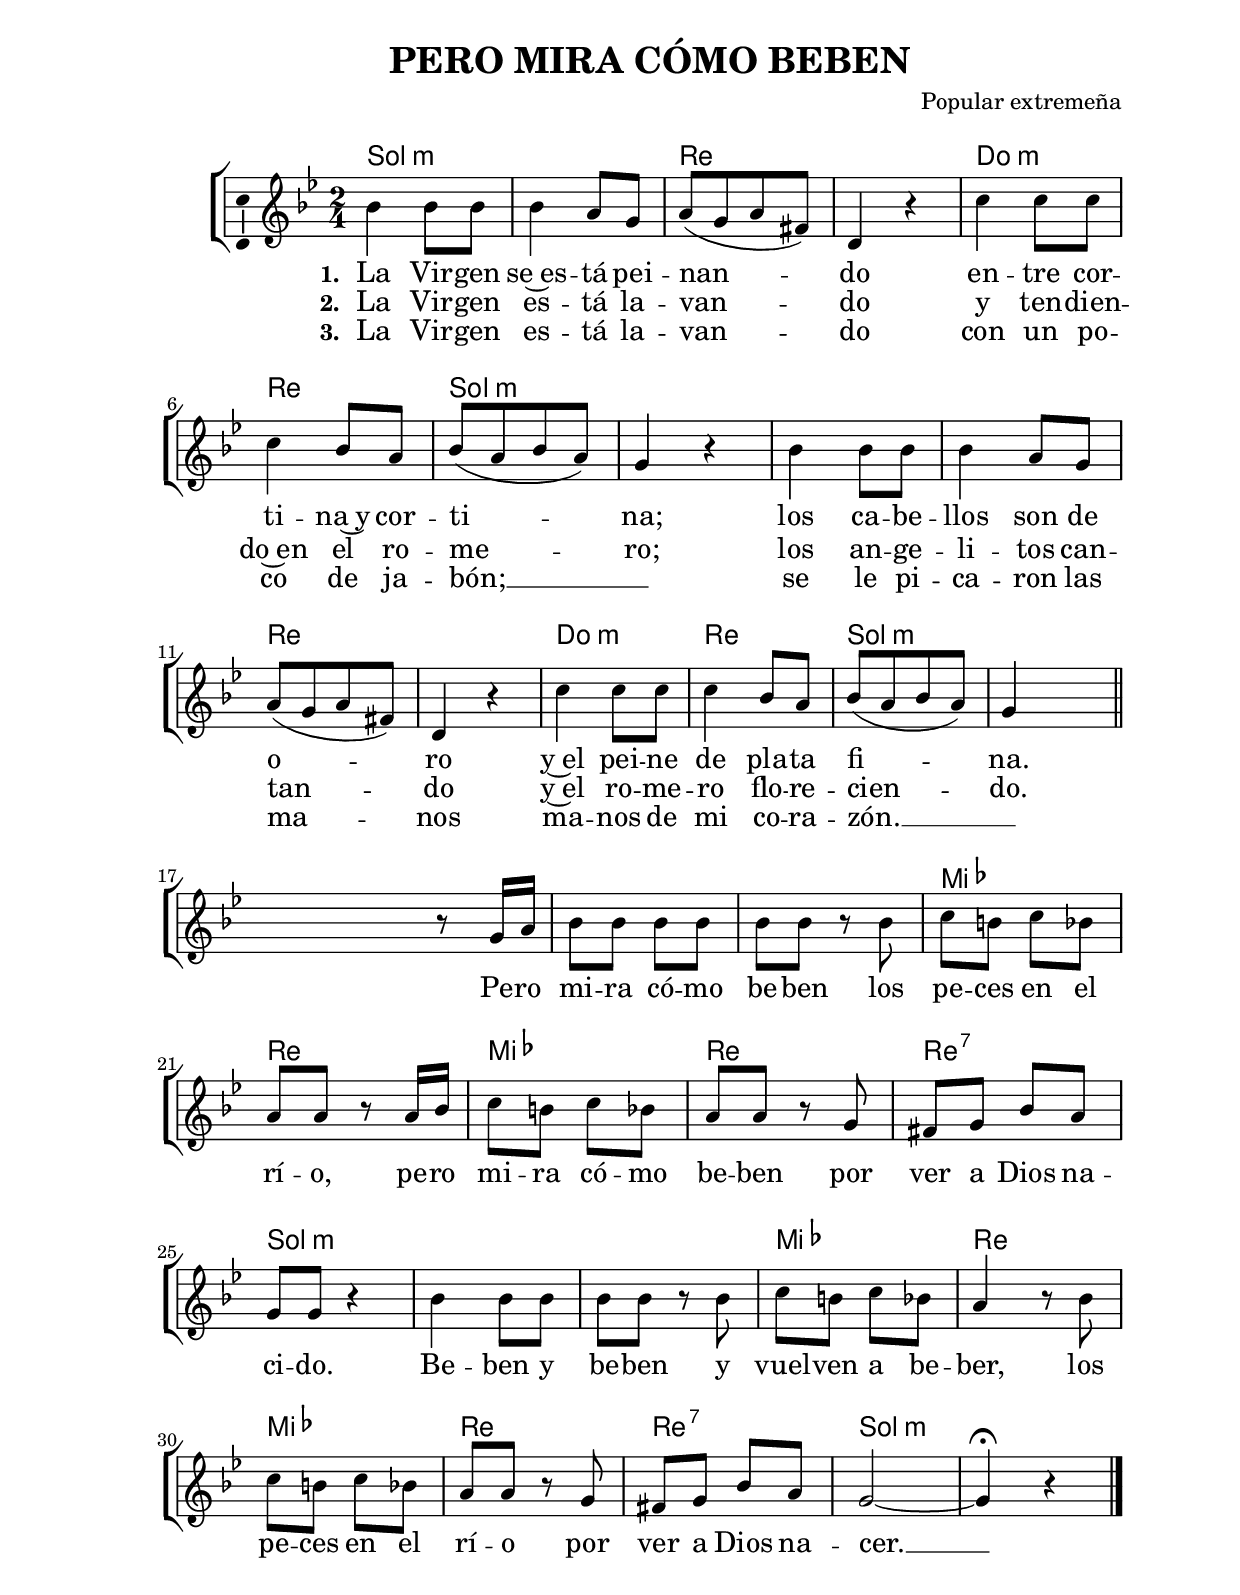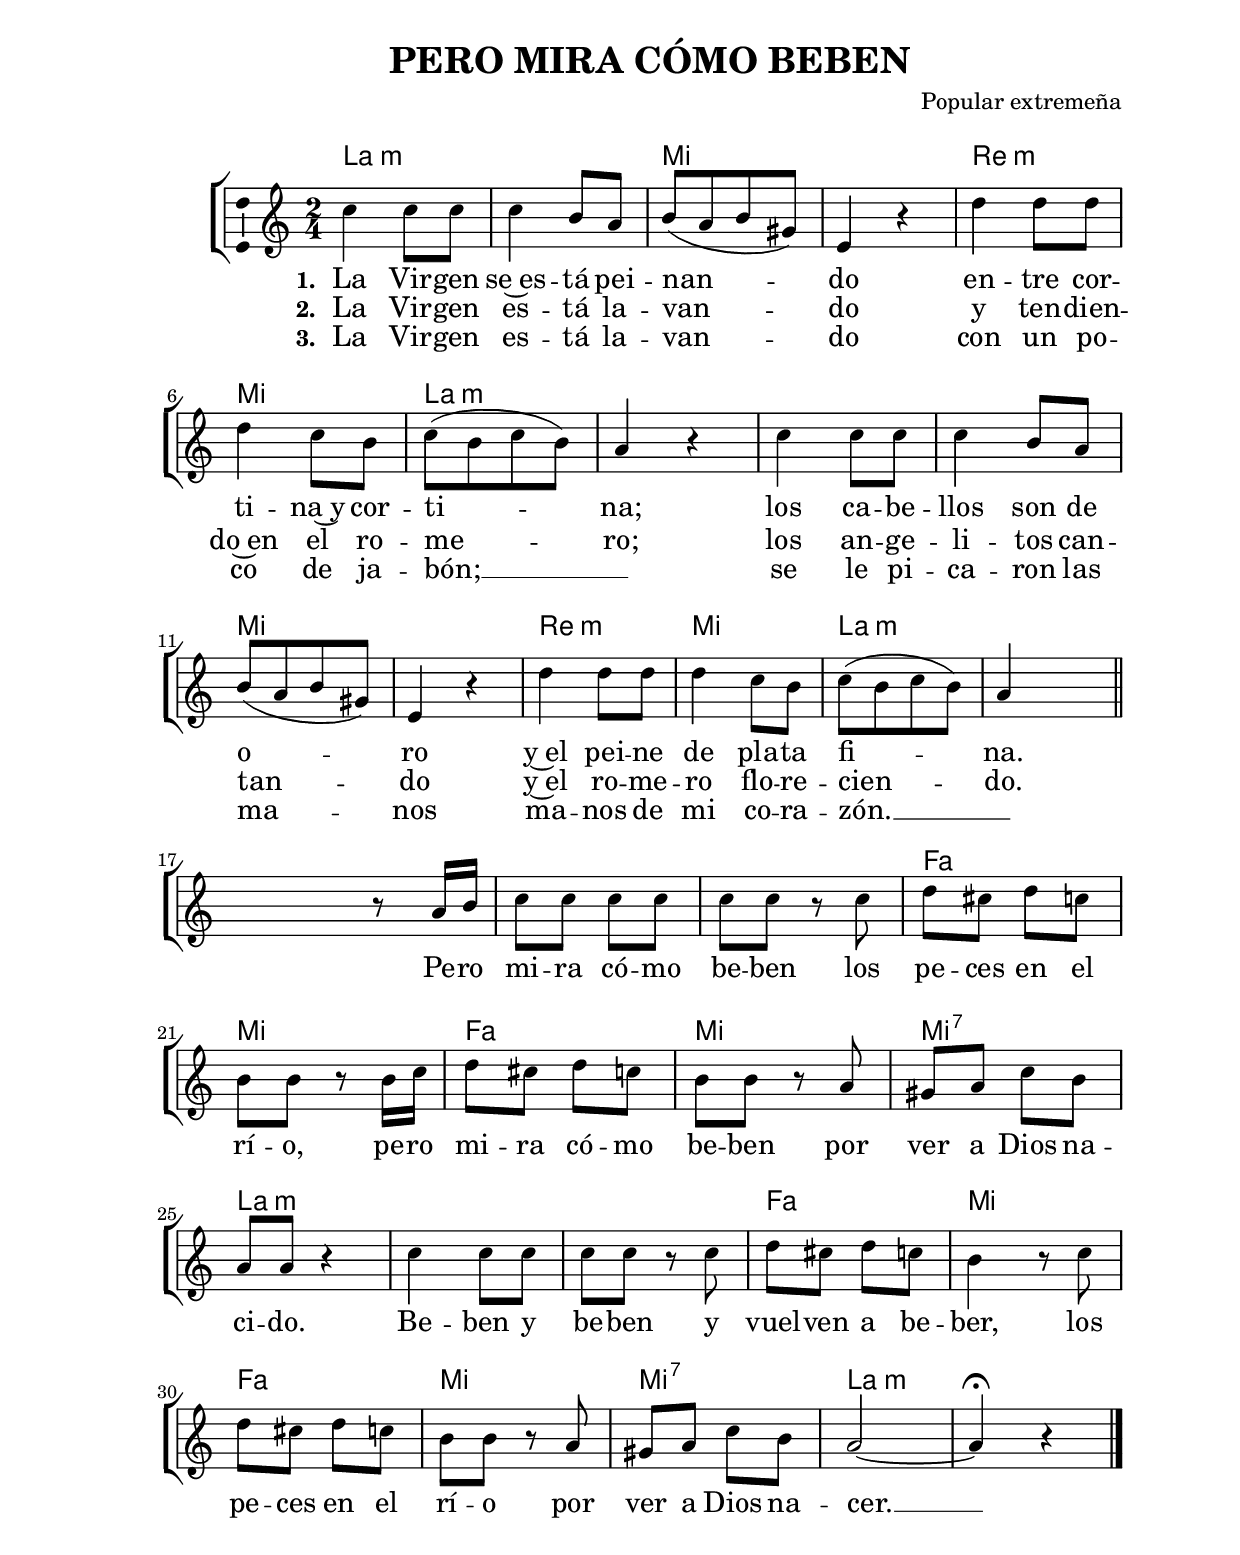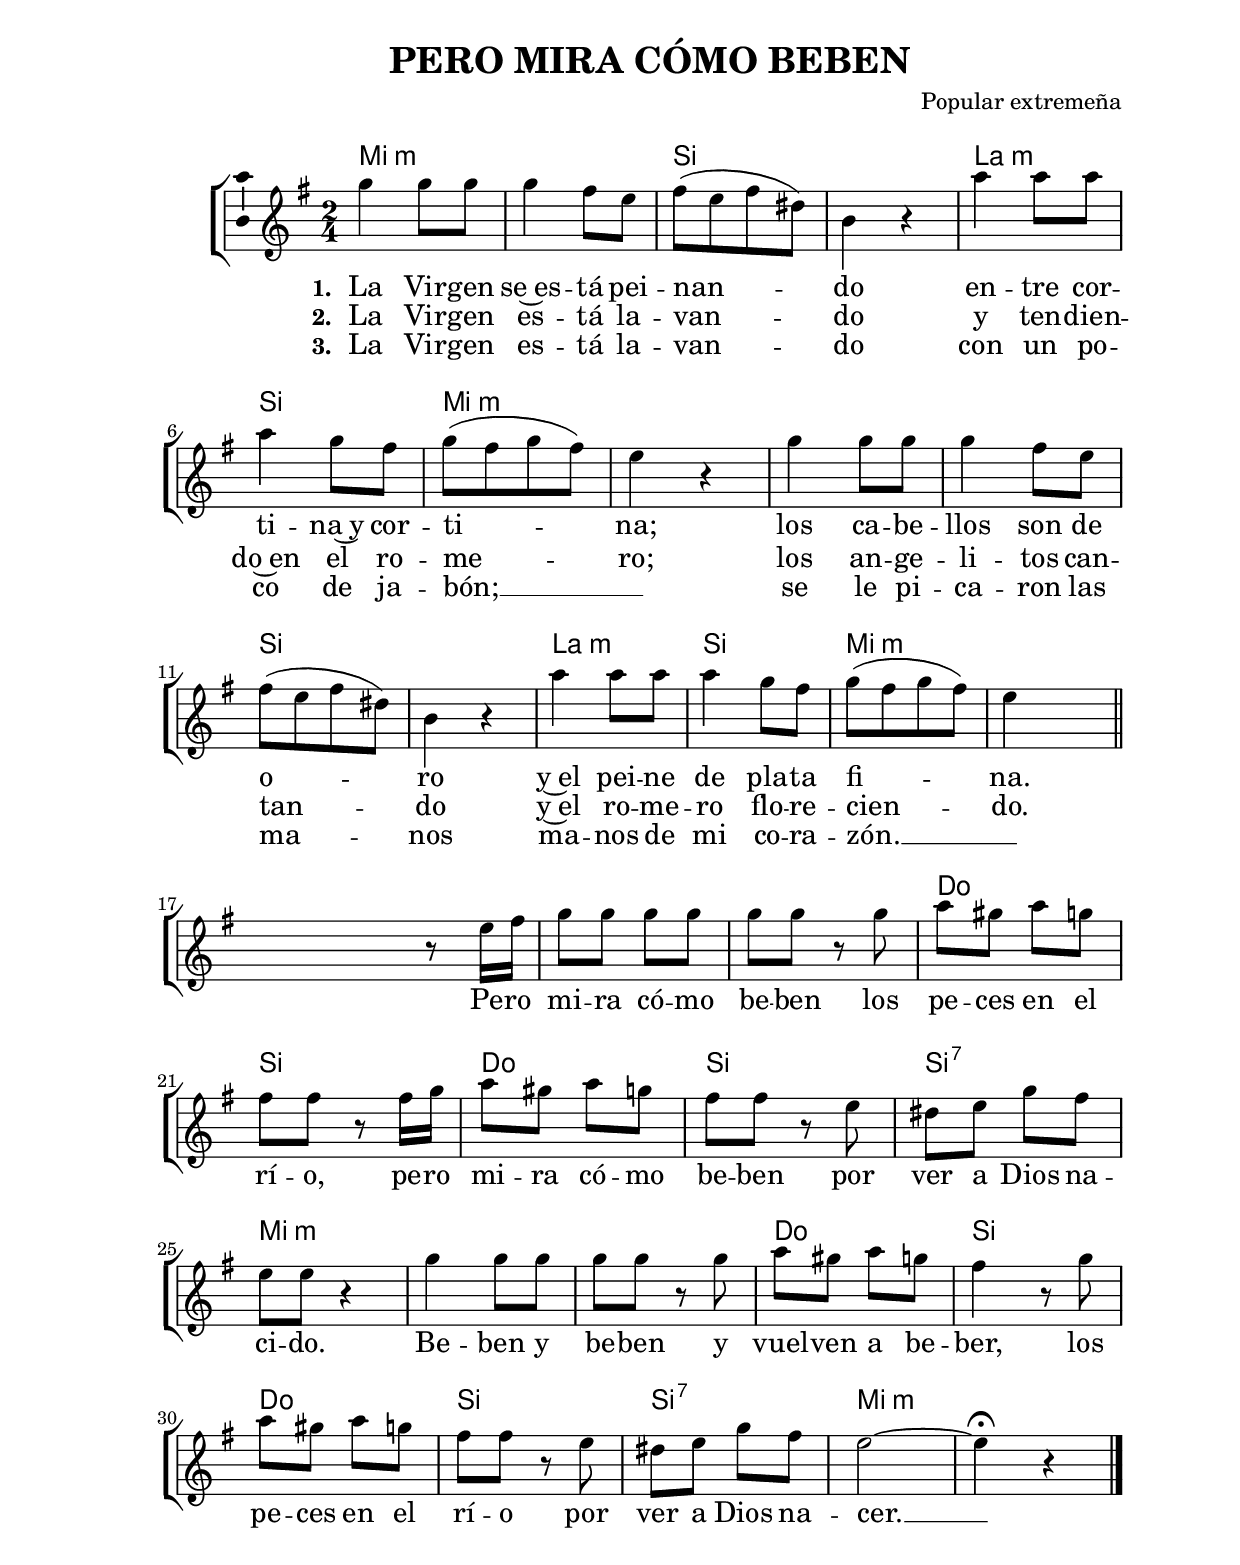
%
%para convertir .midi en .wav:
%timidity filename.midi -Ow -o finename.wav
%
%
%Para convertir de .wav a .mp3:
%lame -h -m j filename.wav
%
%
%para escuchar el midi:
%timidity nombrefichero.midi
%


%versión de lilypond para la que se ha escrito esta partitura:
\version "2.16.0"

	%Tamaño papel
	#(set-default-paper-size "a4")
	%Tamaño partitura
	#(set-global-staff-size 20)
	%No responde al pulsar sobre una nota
	#(ly:set-option 'point-and-click #f)

%parámetros del encabezamiento:
\header {
	title = "PERO MIRA CÓMO BEBEN"
	subtitle = ""
	composer = "Popular extremeña"
	poet = ""
%	meter = "Tono original: La m"
	arranger = ""
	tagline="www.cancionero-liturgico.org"
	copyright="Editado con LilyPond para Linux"
	}

%parámetros asociados al papel:
\paper  {
	oddHeaderMarkup = \markup {\fill-line { \on-the-fly #not-first-page \fromproperty #'header:title \on-the-fly #not-first-page \fromproperty #'header:composer }}
	evenHeaderMarkup = \markup {\fill-line { \fromproperty #'header:composer \fromproperty #'header:title }}
	#(set-paper-size "a4")
	print-page-number = ##f
	first-page-number = 1
	print-first-page-number = ##f
%	head-separation = 3.0 \cm
	top-margin = 2.0 \cm
%%%	bottom-margin = 0.5\cm
	bottom-margin = -1.0\cm
	left-margin = 3.0 \cm
	line-width = 16.0 \cm 
	indent = 8\mm
	interscoreline = 2.\mm
	between-system-space = 15\mm
%	para que las partituras no llenen la hoja:
	ragged-bottom = ##t
%	idem para la última hoja:
	ragged-last-bottom = ##f
%	para que las partituras llenen el ancho del papel:
	ragged-last = ##f
	after-title-space = 2.5 \cm
page-count=1
system-count=7

	%Flexible Vertical Spacing
%	markup-markup-spacing =
%	#'((basic-distance . 15) (minimum-distance . 15) (padding . 3))
	markup-system-spacing =
	#'((basic-distance . 15) (minimum-distance . 15) (padding . 3))
	system-system-spacing =
	#'((basic-distance . 15) (minimum-distance . 15) (padding . 3))
	score-system-spacing =
	#'((basic-distance . 15) (minimum-distance . 15) (padding . 5))
%	top-system-spacing = % header
%	#'((basic-distance . 8) (minimum-distance . 0) (padding . 0))
%	top-markup-spacing =
%	#'((basic-distance . 20) (minimum-distance . 20) (padding . 0))
	last-bottom-spacing = % footer
	#'((basic-distance . 5) (minimum-distance . 5) (padding . 0))
%	score-markup-spacing =
%	#'((basic-distance . 16) (minimum-distance . 13) (padding . 0))

	}


%parámetros que afectan a toda la partitura:
global =  {
	%clave de sol (G):
	\clef G
	%armadura:
	\transpose a g
	\key a \minor
	\tempo 4=88
	\set Score.tempoHideNote = ##t
	}


acordes = {
	\italianChords
	\chordmode {
	\transpose a g
{

a2:m a:m e e d:m e a:m a:m
a2:m a:m e e d:m e a:m a:m
s2
a2:m a:m f e f e e:7 a:m
a2:m a:m f e f e e:7 a:m
a:m

	}
	}
}



melodia = 
	\transpose a g
{
\time 2/4

%\relative c'{

	c''4 c''8 c'' |
	c''4 b'8 a' |
	b'[( a' b' gis']) |
	e'4 r |
	d'' d''8 d'' |
	d''4 c''8 b' |
	c''[( b' c'' b')] |
	a'4 r |
%\break
	c'' c''8 c'' |
	c''4 b'8 a' |
	b'[( a' b' gis')] |
	e'4 r |
	d'' d''8 d'' |
	d''4 c''8 b' |
	c''[( b' c'' b')] |
	a'4

s4
\bar "||"
\break
s4

	r8 a'16 b' |
	c''8 c'' c'' c'' |
	c'' c'' r c'' |
	d'' cis'' d'' c'' |
	b' b' r b'16 c'' |
	d''8 cis'' d'' c'' |
	b' b' r a' |
	gis' a' c'' b' |
	a' a' r4 |
%\break
	c'' c''8 c'' |
	c'' c'' r c'' |
	d'' cis'' d'' c'' |
	b'4 r8 c'' |
	d''8 cis'' d'' c'' |
	b' b' r a' |
	gis' a' c'' b' |
	a'2~a'4 \fermata r4 |

\bar "|."

%}
}


texto = \lyricmode {
\set stanza =#"1. "
La Vir -- gen se~es -- tá pei -- nan -- do
en -- tre cor -- ti -- na~y cor -- ti -- na;
los ca -- be -- llos son de o -- ro
y~el pei -- ne de pla -- ta fi -- na.
Pe -- ro mi -- ra có -- mo be -- ben
los pe -- ces en el rí -- o,
pe -- ro mi -- ra có -- mo be -- ben 
por ver a Dios na -- ci -- do.
Be -- ben y be -- ben
y vuel -- ven a be -- ber,
los pe -- ces en el rí -- o por ver a Dios na -- cer. __
}

textodos = \lyricmode {
\set stanza =#"2. "
La Vir -- gen es -- tá la -- van -- do
y ten -- dien -- do~en el ro -- me -- ro;
los an -- ge -- li -- tos can -- tan -- do
y~el ro -- me -- ro flo -- re -- cien -- do.
}

textotres = \lyricmode {
\set stanza =#"3. "
La Vir -- gen es -- tá la -- van -- do
con un po -- co de ja -- bón; __ _
se le pi -- ca -- ron las ma -- nos
ma -- nos de mi co -- ra -- zón. __ _
}


acordesStaff = \context ChordNames = acordesStaff <<
	\set chordChanges = ##t
	\acordes
	>>


vozStaff = \context Voice = vozStaff
\with {\consists "Ambitus_engraver"}
<<
%	\set Staff.instrumentName = ""
%	\set Staff.shortInstrumentName = ""
%	\set Staff.midiInstrument = #"clarinet"
%	\set Staff.midiInstrument = #"cello"
	\set Staff.midiInstrument = #"flute"
%	\set Staff.midiInstrument = #"electric guitar (jazz)"
%	\set Staff.midiInstrument = #"english horn"
%	\set Staff.midiInstrument = #"violin"
%	\set Staff.midiInstrument = #"glockenspiel"
	\set Staff.midiMinimumVolume = #0.7
	\set Staff.midiMaximumVolume = #0.9
	\global
	\melodia
	>>


textoStaff = \context Lyrics = textoStaff <<
	\lyricsto vozStaff \texto
	>>

textodosStaff = \context Lyrics = textodosStaff <<
	\lyricsto vozStaff \textodos
	>>

textotresStaff = \context Lyrics = textotresStaff <<
	\lyricsto vozStaff \textotres
	>>


\book {
	\score {
		\context ChoirStaff {
			\override StaffGroup.SystemStartBracket #'collapse-height = #1
			\override Score.SystemStartBar #'collapse-height = #1
			<<
			\acordesStaff
			\vozStaff
			\textoStaff
			\textodosStaff
			\textotresStaff
			>>
			}
		\layout {
	    		\context {
				\Lyrics
				\override LyricText #'font-size = #2
				}
	   		 \context {
				\Score
				\override StaffSymbol #'staff-space = #(magstep +3)
				}
			}
		}
	\score {
		\unfoldRepeats
		\context ChoirStaff {
			<<
			\acordesStaff
			\vozStaff
			>>
			}
		\midi {
	  		\context {
	  			\Score
				tempoWholesPerMinute = #(ly:make-moment 70 4)
				}
			}
		}
	}



#(define output-suffix "C")
\book {
	\score {
		\context ChoirStaff {
			\override StaffGroup.SystemStartBracket #'collapse-height = #1
			\override Score.SystemStartBar #'collapse-height = #1
\transpose c d
			<<
			\acordesStaff
			\vozStaff
			\textoStaff
			\textodosStaff
			\textotresStaff
			>>
			}
		\layout {
	    		\context {
				\Lyrics
				\override LyricText #'font-size = #2
				}
	   		 \context {
				\Score
				\override StaffSymbol #'staff-space = #(magstep +3)
				}
			}
		}
	}

#(define output-suffix "S")
\book {
	\score {
		\context ChoirStaff {
			\override StaffGroup.SystemStartBracket #'collapse-height = #1
			\override Score.SystemStartBar #'collapse-height = #1
\transpose c a
			<<
			\acordesStaff
			\vozStaff
			\textoStaff
			\textodosStaff
			\textotresStaff
			>>
			}
		\layout {
	    		\context {
				\Lyrics
				\override LyricText #'font-size = #2
				}
	   		 \context {
				\Score
				\override StaffSymbol #'staff-space = #(magstep +3)
				}
			}
		}
	}


